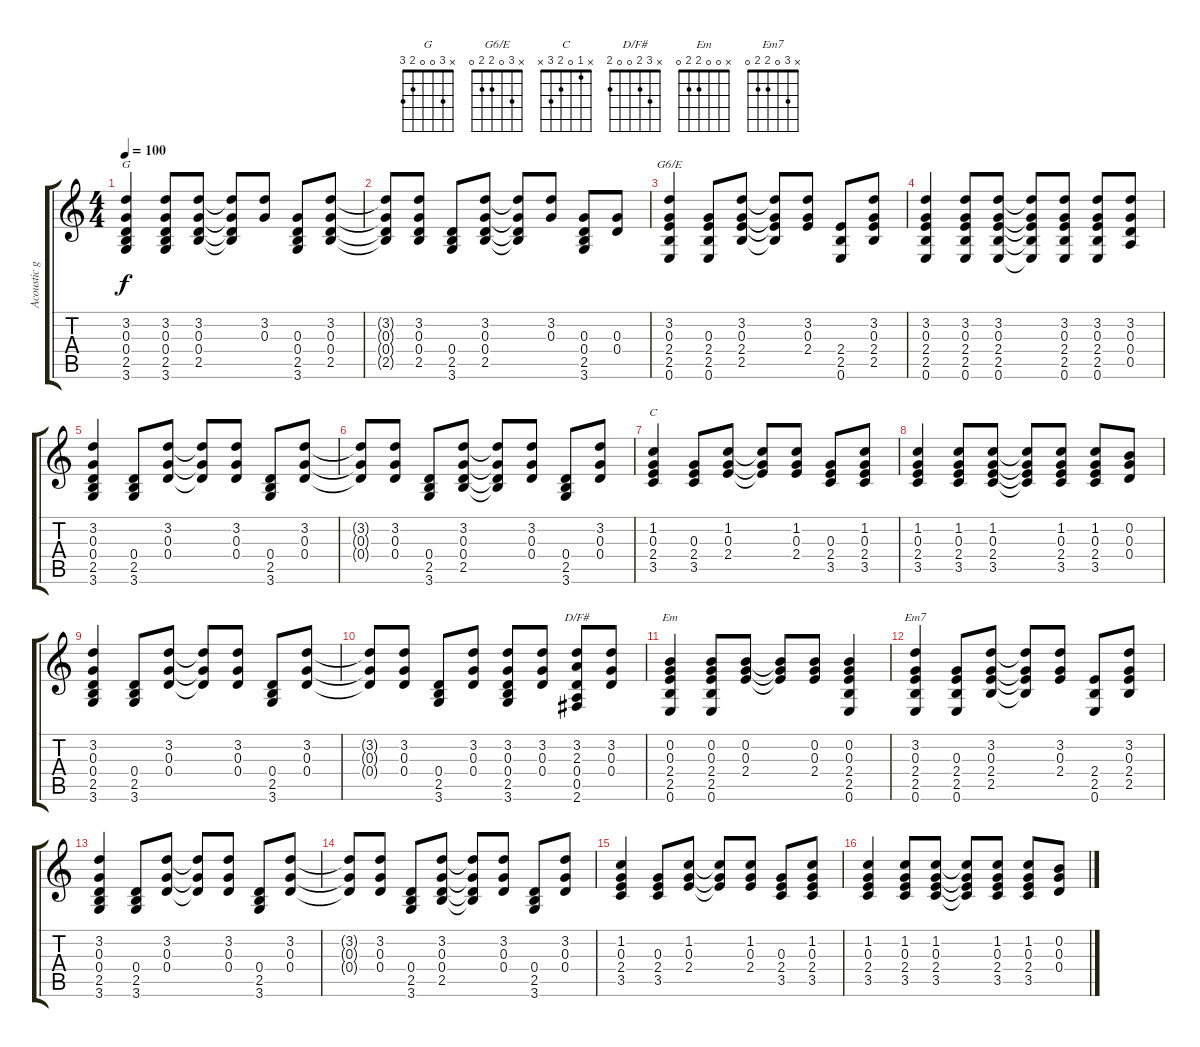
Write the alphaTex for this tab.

\track ("Acoustic guitar" "Acoustic g") {instrument acousticguitarsteel}
\staff {score tabs}
\tuning (E4 B3 G3 D3 A2 E2) {hide}
\chord ("G" x 3 0 0 2 3)
\chord ("G6/E" x 3 0 2 2 0)
\chord ("C" x 1 0 2 3 x)
\chord ("D/F#" x 3 2 0 0 2)
\chord ("Em" x 0 0 2 2 0)
\chord ("Em7" x 3 0 2 2 0)
\ts (4 4)
\tempo 100
\clef g2
\ks c
(3.2 0.3 0.4 2.5 3.6).4{ch "G" dy f} (3.2 0.3 0.4 2.5 3.6).8 (3.2 0.3 0.4 2.5).8 (3.2{t} 0.3{t} 0.4{t} 2.5{t}).8 (3.2 0.3).8 (0.3 0.4 2.5 3.6).8 (3.2 0.3 0.4 2.5).8 |
(3.2{t} 0.3{t} 0.4{t} 2.5{t}).8 (3.2 0.3 0.4 2.5).8 (0.4 2.5 3.6).8 (3.2 0.3 0.4 2.5).8 (3.2{t} 0.3{t} 0.4{t} 2.5{t}).8 (3.2 0.3).8 (0.3 0.4 2.5 3.6).8 (0.3 0.4).8 |
(3.2 0.3 2.4 2.5 0.6).4{ch "G6/E"} (0.3 2.4 2.5 0.6).8 (3.2 0.3 2.4 2.5).8 (3.2{t} 0.3{t} 2.4{t} 2.5{t}).8 (3.2 0.3 2.4).8 (2.4 2.5 0.6).8 (3.2 0.3 2.4 2.5).8 |
(3.2 0.3 2.4 2.5 0.6).4 (3.2 0.3 2.4 2.5 0.6).8 (3.2 0.3 2.4 2.5 0.6).8 (3.2{t} 0.3{t} 2.4{t} 2.5{t} 0.6{t}).8 (3.2 0.3 2.4 2.5 0.6).8 (3.2 0.3 2.4 2.5 0.6).8 (3.2 0.3 0.4 0.5).8 |
(3.2 0.3 0.4 2.5 3.6).4 (0.4 2.5 3.6).8 (3.2 0.3 0.4).8 (3.2{t} 0.3{t} 0.4{t}).8 (3.2 0.3 0.4).8 (0.4 2.5 3.6).8 (3.2 0.3 0.4).8 |
(3.2{t} 0.3{t} 0.4{t}).8 (3.2 0.3 0.4).8 (0.4 2.5 3.6).8 (3.2 0.3 0.4 2.5).8 (3.2{t} 0.3{t} 0.4{t} 2.5{t}).8 (3.2 0.3 0.4).8 (0.4 2.5 3.6).8 (3.2 0.3 0.4).8 |
(1.2 0.3 2.4 3.5).4{ch "C"} (0.3 2.4 3.5).8 (1.2 0.3 2.4).8 (1.2{t} 0.3{t} 2.4{t}).8 (1.2 0.3 2.4).8 (0.3 2.4 3.5).8 (1.2 0.3 2.4 3.5).8 |
(1.2 0.3 2.4 3.5).4 (1.2 0.3 2.4 3.5).8 (1.2 0.3 2.4 3.5).8 (1.2{t} 0.3{t} 2.4{t} 3.5{t}).8 (1.2 0.3 2.4 3.5).8 (1.2 0.3 2.4 3.5).8 (0.2 0.3 0.4).8 |
(3.2 0.3 0.4 2.5 3.6).4 (0.4 2.5 3.6).8 (3.2 0.3 0.4).8 (3.2{t} 0.3{t} 0.4{t}).8 (3.2 0.3 0.4).8 (0.4 2.5 3.6).8 (3.2 0.3 0.4).8 |
(3.2{t} 0.3{t} 0.4{t}).8 (3.2 0.3 0.4).8 (0.4 2.5 3.6).8 (3.2 0.3 0.4).8 (3.2 0.3 0.4 2.5 3.6).8 (3.2 0.3 0.4).8 (3.2 2.3 0.4 0.5 2.6).8{ch "D/F#"} (3.2 0.3 0.4).8 |
(0.2 0.3 2.4 2.5 0.6).4{ch "Em"} (0.2 0.3 2.4 2.5 0.6).8 (0.2 0.3 2.4).8 (0.2{t} 0.3{t} 2.4{t}).8 (0.2 0.3 2.4).8 (0.2 0.3 2.4 2.5 0.6).4 |
(3.2 0.3 2.4 2.5 0.6).4{ch "Em7"} (0.3 2.4 2.5 0.6).8 (3.2 0.3 2.4 2.5).8 (3.2{t} 0.3{t} 2.4{t} 2.5{t}).8 (3.2 0.3 2.4).8 (2.4 2.5 0.6).8 (3.2 0.3 2.4 2.5).8 |
(3.2 0.3 0.4 2.5 3.6).4 (0.4 2.5 3.6).8 (3.2 0.3 0.4).8 (3.2{t} 0.3{t} 0.4{t}).8 (3.2 0.3 0.4).8 (0.4 2.5 3.6).8 (3.2 0.3 0.4).8 |
(3.2{t} 0.3{t} 0.4{t}).8 (3.2 0.3 0.4).8 (0.4 2.5 3.6).8 (3.2 0.3 0.4 2.5).8 (3.2{t} 0.3{t} 0.4{t} 2.5{t}).8 (3.2 0.3 0.4).8 (0.4 2.5 3.6).8 (3.2 0.3 0.4).8 |
(1.2 0.3 2.4 3.5).4 (0.3 2.4 3.5).8 (1.2 0.3 2.4).8 (1.2{t} 0.3{t} 2.4{t}).8 (1.2 0.3 2.4).8 (0.3 2.4 3.5).8 (1.2 0.3 2.4 3.5).8 |
(1.2 0.3 2.4 3.5).4 (1.2 0.3 2.4 3.5).8 (1.2 0.3 2.4 3.5).8 (1.2{t} 0.3{t} 2.4{t} 3.5{t}).8 (1.2 0.3 2.4 3.5).8 (1.2 0.3 2.4 3.5).8 (0.2 0.3 0.4).8
